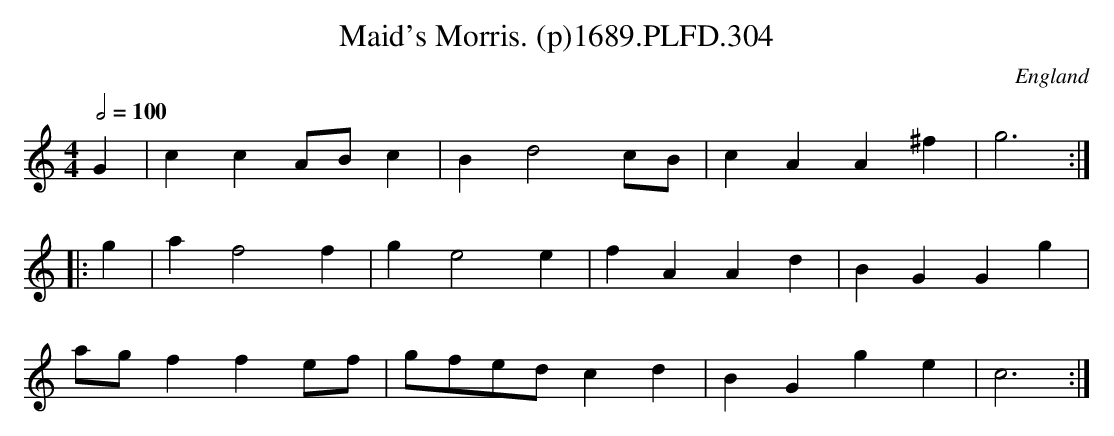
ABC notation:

X:1
T:Maid's Morris. (p)1689.PLFD.304
M:4/4
L:1/8
Q:1/2=100
O:England
K:C
G2| c2 c2 AB c2| B2 d4 cB| c2 A2 A2 ^f2| g6:|
|: g2| a2 f4 f2 | g2 e4 e2 |f2 A2 A2 d2| B2 G2 G2 g2|
agf2 f2 ef|gfed c2 d2| B2 G2 g2 e2| c6:|
